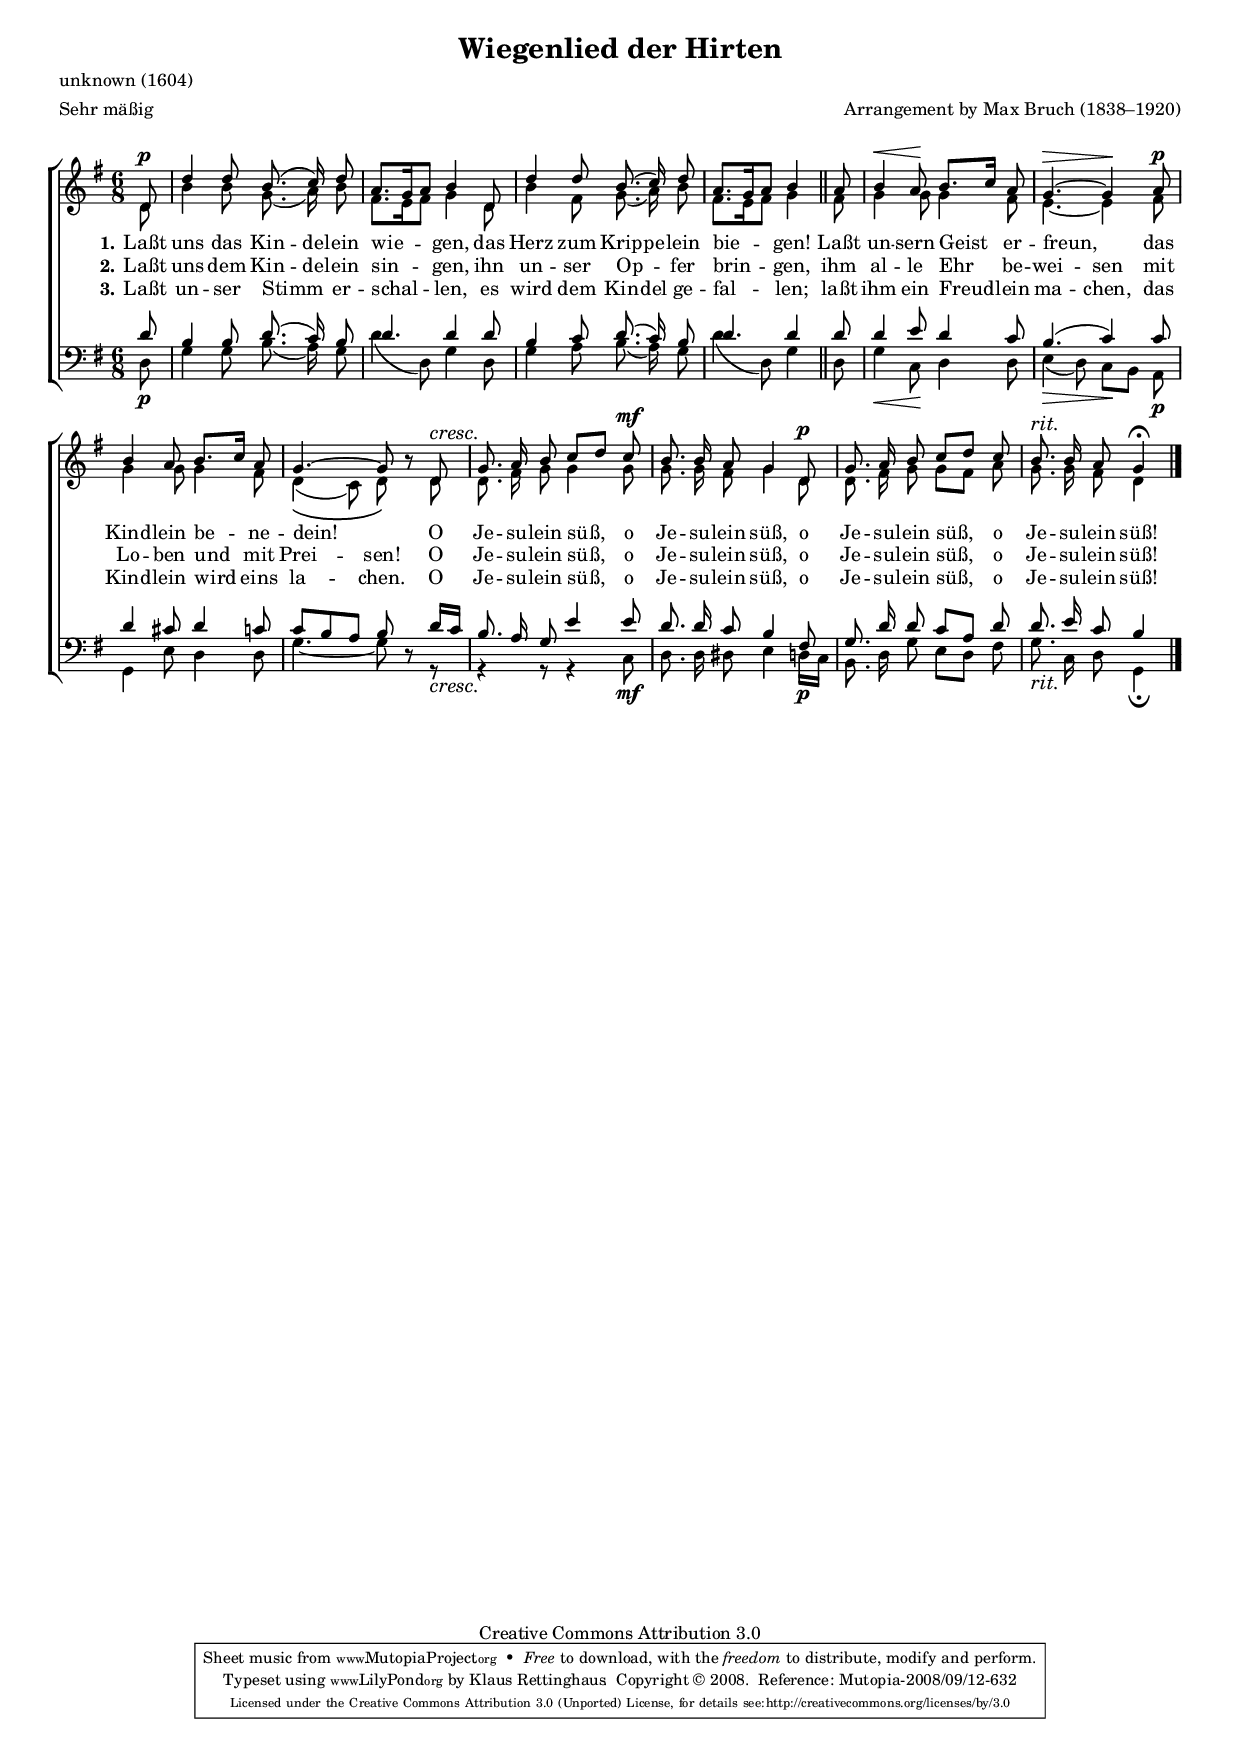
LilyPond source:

#(set-global-staff-size 15.5) 
#(ly:set-option 'point-and-click #f) 

\version "2.10" 

global = { \key g \major \time 6/8 \tempo 4.=58 } 

SHirtenWiegenlied = \relative g' { 
\partial 8 
d8\p d'4 d8 b8.( c16) d8 a8.[ g16 a8] b4 
d,8 d'4 d8 b8.( c16) d8 a8.[ g16 a8] b4 
\bar "||" 
a8 b4\< a8\! b8.[ c16] a8 g4.~\> g4\! 
a8\p b4 a8 b8.[ c16] a8 g4.~ g8 \oneVoice r8 \voiceOne 
\setTextCresc 
d8\< g8. a16 b8 c[ d] 
c8\mf b8. b16 a8 g4 
d8\p g8. a16 b8 c[ d] 
c8 b8.^\markup {\large\italic rit.} b16 a8 g4\fermata 
\bar "|." 
} 

AHirtenWiegenlied = \relative g' { 
\partial 8 
d8 b'4 b8 g8.( a16) b8 fis8.[ e16 fis8] g4 
d8 b'4 fis8 g8.( a16) b8 fis8.[ e16 fis8] g4 
\bar "||" 
fis8 g4 g8 g4 fis8 e4.~ e4 
fis8 g4 g8 g4 fis8 d4(_\( c8) d8\) s8 
d8 d8. fis16 g8 g4 
g8 g8. g16 fis8 g4 
d8 d8. fis16 g8 g[ fis] 
a8 g8. g16 fis8 d4 
\bar "|." 
} 

THirtenWiegenlied = \relative g' { 
\partial 8 
d8 b4 b8 d8.( c16) b8 d4. d4 
d8 b4 c8 d8.( c16) b8 d4. d4 
\bar "||" 
d8 d4 e8 d4 c8 b4.( c4) 
c8 d4 cis8 d4 c8 c8[ b a] b \oneVoice r \voiceOne 
d16[ c] b8. a16 g8 e'4 
e8 d8. d16 c8 b4 
fis8 g8. d'16 d8 c[ a] 
d8 d8. e16 c8 b4 
\bar "|." 
} 

BHirtenWiegenlied = \relative g { 
\partial 8 
d8\p g4 g8 b8.( a16) g8 d'4( d,8) g4 
d8 g4 a8 b8.( a16) g8 d'4( d,8) g4 
\bar "||" 
d8 g4\< c,8\! d4 d8 e4(\> d8) c[\! b] 
a8\p g4 e'8 d4 d8 g4.~ g8 s 
\setTextCresc 
r8\< r4 r8 r4 
c,8\mf d8. d16 dis8 e4 
d16[\p c] b8. d16 g8 e[ d] 
fis8 g8._\markup {\large\italic rit.} c,16 d8 g,4\fermata 
\bar "|." 
} 


LHirtenWiegenliedA = \lyricmode {
\set stanza = "1." 
\set ignoreMelismata = ##t 
Laßt uns das Kin -- de -- lein \unset ignoreMelismata 
wie -- gen, 
\set ignoreMelismata = ##t 
das Herz zum Krip -- pe -- lein \unset ignoreMelismata 
bie -- gen! 
Laßt un -- sern Geist er -- freun, 
das Kind -- lein be -- ne -- dein! 
O Je -- su -- lein süß, 
o Je -- su -- lein süß,
o Je -- su -- lein süß, 
o Je -- su -- lein süß!
} 

LHirtenWiegenliedB = \lyricmode {
\set stanza = "2." 
Laßt uns dem 
\set ignoreMelismata = ##t Kin -- de -- lein \unset ignoreMelismata 
sin -- gen, 
ihn un -- ser Op -- fer brin -- gen, 
ihm al -- le Ehr 
\set ignoreMelismata = ##t  be -- wei -- sen \unset ignoreMelismata 
mit Lo -- ben und mit 
\set ignoreMelismata = ##t  Prei -- sen! \unset ignoreMelismata 
O Je -- su -- lein süß, 
o Je -- su -- lein süß,
o Je -- su -- lein süß, 
o Je -- su -- lein süß!
} 

LHirtenWiegenliedC = \lyricmode {
\set stanza = "3." 
Laßt un -- ser Stimm er -- schal -- len, 
es wird dem 
\set ignoreMelismata = ##t Kin -- del \unset ignoreMelismata 
ge -- fal -- len; 
laßt ihm ein Freud -- lein 
\set ignoreMelismata = ##t ma -- chen, \unset ignoreMelismata 
das Kind -- lein wird eins 
\set ignoreMelismata = ##t la -- chen. \unset ignoreMelismata 
O Je -- su -- lein süß, 
o Je -- su -- lein süß,
o Je -- su -- lein süß, 
o Je -- su -- lein süß!
} 

Lextra = \lyricmode {
\skip 4 \skip 4 \skip 4 \skip 4 \skip 4 \skip 4 \skip 4 
\skip 4 \skip 4 \skip 4 \skip 4 \skip 4 \skip 4 \skip 4 
\skip 4 \skip 4 \skip 4 \skip 4 er -- freu -- en 
} 

%--------------------

\header {
 kaisernumber = "88"
 comment = ""
 footnote = ""
 
 title = "Wiegenlied der Hirten"
 subtitle = ""
 composer = ""
 opus = ""
 meter = \markup {Sehr mäßig}
 arranger = "Arrangement by Max Bruch (1838–1920)"
 poet = "unknown (1604)"
 
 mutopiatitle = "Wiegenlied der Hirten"
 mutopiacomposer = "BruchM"
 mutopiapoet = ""
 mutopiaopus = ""
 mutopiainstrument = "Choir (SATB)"
 date = "1910s"
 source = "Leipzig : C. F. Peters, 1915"
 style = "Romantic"
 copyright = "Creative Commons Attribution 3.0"
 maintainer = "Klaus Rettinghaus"
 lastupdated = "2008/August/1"
 
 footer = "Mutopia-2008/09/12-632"
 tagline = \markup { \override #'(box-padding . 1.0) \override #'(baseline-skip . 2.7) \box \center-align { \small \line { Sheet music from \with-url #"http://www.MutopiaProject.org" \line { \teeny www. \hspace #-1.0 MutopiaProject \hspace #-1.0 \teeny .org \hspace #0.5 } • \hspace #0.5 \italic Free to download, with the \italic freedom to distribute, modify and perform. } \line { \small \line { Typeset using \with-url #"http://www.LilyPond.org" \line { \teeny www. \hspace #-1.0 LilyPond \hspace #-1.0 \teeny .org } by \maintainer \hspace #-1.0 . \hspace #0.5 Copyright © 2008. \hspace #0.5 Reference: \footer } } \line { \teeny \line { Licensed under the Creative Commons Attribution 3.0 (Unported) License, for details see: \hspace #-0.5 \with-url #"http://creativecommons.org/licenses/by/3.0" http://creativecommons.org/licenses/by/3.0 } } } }
}

\score {
{
\context ChoirStaff 
	<< 
	\context Staff = women 
	<< 
	\set Staff.midiInstrument = "voice oohs" 
			\clef "G" 
			\context Voice = Sopran { \voiceOne 
				<< 
				\autoBeamOff 
				\dynamicUp 
				{ \global \SHirtenWiegenlied } 
				>> } 
			\context Voice = Alt { \voiceTwo 
 				<< 
				\autoBeamOff 
				\dynamicDown 
				{ \global \AHirtenWiegenlied } 
				>> } 
			>> 
	\context Lyrics = verseone 
	\context Lyrics = versetwo 
	\context Lyrics = versethree 
	\context Staff = men 
	<< 
	\set Staff.midiInstrument = "voice oohs" 
			\clef "F" 
			\context Voice = Tenor { \voiceOne 
				<< 
				\autoBeamOff 
				\dynamicUp 
				{ \global \THirtenWiegenlied } 
				>> } 
			\context Voice = Bass { \voiceTwo 
				<< 
				\autoBeamOff 
				\dynamicDown 
				{ \global \BHirtenWiegenlied } 
				>> } 
		>> 
	\context Lyrics = verseone \lyricsto Sopran \LHirtenWiegenliedA 
	\context Lyrics = versetwo \lyricsto Sopran \LHirtenWiegenliedB 
	\context Lyrics = versethree \lyricsto Sopran \LHirtenWiegenliedC 
	>> 
}

\layout {
indent = 0.0\cm
\context {\Score 
\remove "Bar_number_engraver"
\override MetronomeMark #'transparent = ##t 
\override DynamicTextSpanner #'dash-period = #-1.0 
\override BreathingSign #'text = #(make-musicglyph-markup "scripts.rvarcomma") 
}
\context {\Staff 
\override VerticalAxisGroup #'minimum-Y-extent = #'(-1 . 1) 
}
}

\midi {
\context { \Voice 
\remove "Dynamic_performer" 
}
}

}
